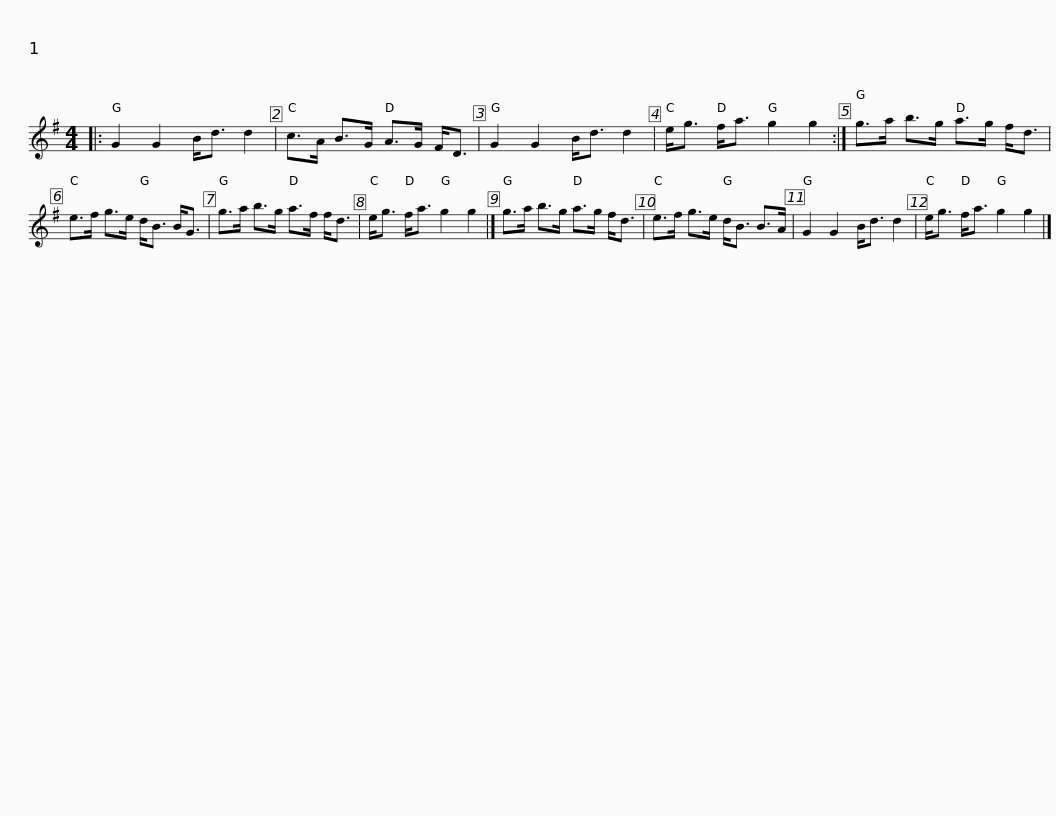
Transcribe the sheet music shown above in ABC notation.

X:1
L:1/8
M:4/4
I:linebreak $
K:G
V:1 treble
V:1
|: G2 G2 B<d d2 | c>A B>G A>G F<D | G2 G2 B<d d2 | e<g f<a g2 g2 :| g>a b>g a>g f<d |$ %5
 e>f g>e d<B B<G | g>a b>g a>f f<d | e<g f<a g2 g2 |] g>a b>g a>g f<d |$ e>f g>e d<B B>A | %10
 G2 G2 B<d d2 | e<g f<a g2 g2 |] %12
